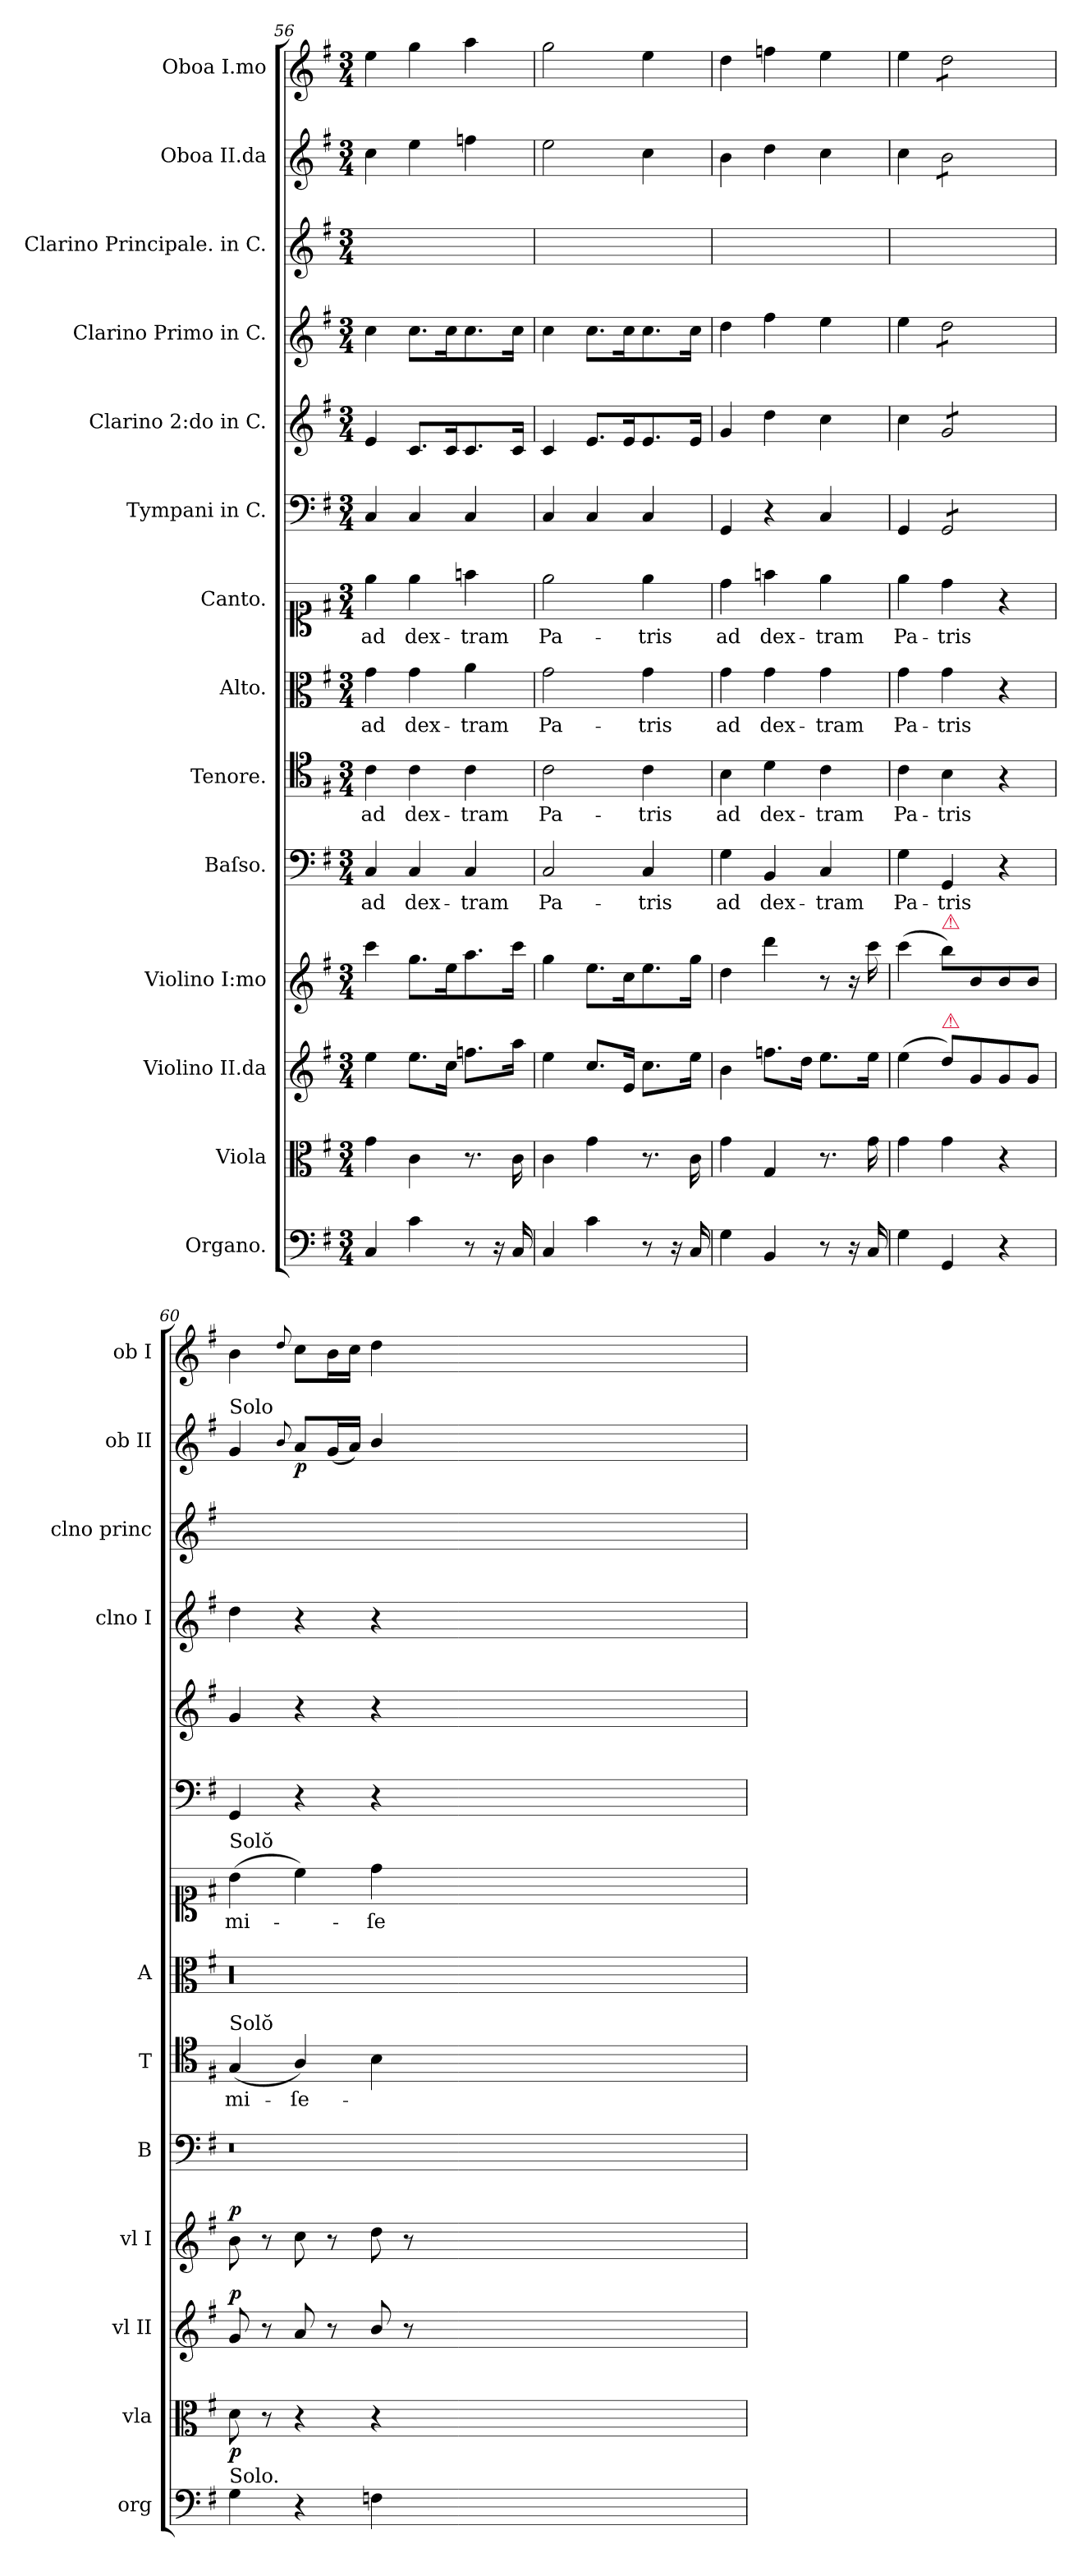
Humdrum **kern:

**kern	**dynam	**kern	**dynam	**kern	**dynam	**kern	**dynam	**kern	**text	**kern	**text	**kern	**text	**kern	**text	**kern	**kern	**kern	**kern	**kern	**dynam	**kern	**dynam
*part14	*part14	*part13	*part13	*part12	*part12	*part11	*part11	*part10	*part10	*part9	*part9	*part8	*part8	*part7	*part7	*part6	*part5	*part4	*part3	*part2	*part2	*part1	*part1
*staff14	*staff14	*staff13	*staff13	*staff12	*staff12	*staff11	*staff11	*staff10	*staff10	*staff9	*staff9	*staff8	*staff8	*staff7	*staff7	*staff6	*staff5	*staff4	*staff3	*staff2	*staff2	*staff1	*staff1
*I"Organo.	*	*I"Viola	*	*I"Violino II.da	*	*I"Violino I:mo	*	*I"Baſso.	*	*I"Tenore.	*	*I"Alto.	*	*I"Canto.	*	*I"Tympani in C.	*I"Clarino 2:do in C.	*I"Clarino Primo in C.	*I"Clarino Principale. in C.	*I"Oboa II.da	*	*I"Oboa I.mo	*
*I'org	*	*I'vla	*	*I'vl II	*	*I'vl I	*	*I'B	*	*I'T	*	*I'A	*	*	*	*	*	*I'clno I	*I'clno princ	*I'ob II	*	*I'ob I	*
*clefF4	*	*clefC3	*	*clefG2	*	*clefG2	*	*clefF4	*	*clefC4	*	*clefC3	*	*clefC1	*	*clefF4	*clefG2	*clefG2	*clefG2	*clefG2	*	*clefG2	*
*k[f#]	*	*k[f#]	*	*k[f#]	*	*k[f#]	*	*k[f#]	*	*k[f#]	*	*k[f#]	*	*k[f#]	*	*k[f#]	*k[f#]	*k[f#]	*k[f#]	*k[f#]	*	*k[f#]	*
*e:	*	*e:	*	*e:	*	*e:	*	*e:	*	*e:	*	*e:	*	*e:	*	*e:	*e:	*e:	*e:	*e:	*	*e:	*
*M3/4	*	*M3/4	*	*M3/4	*	*M3/4	*	*M3/4	*	*M3/4	*	*M3/4	*	*M3/4	*	*M3/4	*M3/4	*M3/4	*M3/4	*M3/4	*	*M3/4	*
=56	=56	=56	=56	=56	=56	=56	=56	=56	=56	=56	=56	=56	=56	=56	=56	=56	=56	=56	=56	=56	=56	=56	=56
4C/	.	4g\	.	4ee\	.	4ccc\	.	4C/	ad	4c\	ad	4g\	ad	4ee\	ad	4C/	4e/	4cc\	2.ryy	4cc\	.	4ee\	.
4c\	.	4c\	.	8.ee\L	.	8.gg\L	.	4C/	dex-	4c\	dex-	4g\	dex-	4ee\	dex-	4C/	8.c/L	8.cc\L	.	4ee\	.	4gg\	.
.	.	.	.	16cc\Jk	.	16ee\K	.	.	.	.	.	.	.	.	.	.	16c/K	16cc\K	.	.	.	.	.
8r	.	8.r	.	8.ffn\L	.	8.aa\	.	4C/	-tram	4c\	-tram	4a\	-tram	4ffn\	-tram	4C/	8.c/	8.cc\	.	4ffn\	.	4aa\	.
16r	.	.	.	.	.	.	.	.	.	.	.	.	.	.	.	.	.	.	.	.	.	.	.
16C/	.	16c\	.	16aa\Jk	.	16ccc\Jk	.	.	.	.	.	.	.	.	.	.	16c/Jk	16cc\Jk	.	.	.	.	.
=57	=57	=57	=57	=57	=57	=57	=57	=57	=57	=57	=57	=57	=57	=57	=57	=57	=57	=57	=57	=57	=57	=57	=57
4C/	.	4c\	.	4ee\	.	4gg\	.	2C/	Pa-	2c\	Pa-	2g\	Pa-	2ee\	Pa-	4C/	4c/	4cc\	2.ryy	2ee\	.	2gg\	.
4c\	.	4g\	.	8.cc/L	.	8.ee\L	.	.	.	.	.	.	.	.	.	4C/	8.e/L	8.cc\L	.	.	.	.	.
.	.	.	.	16e/Jk	.	16cc\K	.	.	.	.	.	.	.	.	.	.	16e/K	16cc\K	.	.	.	.	.
8r	.	8.r	.	8.cc\L	.	8.ee\	.	4C/	-tris	4c\	-tris	4g\	-tris	4ee\	-tris	4C/	8.e/	8.cc\	.	4cc\	.	4ee\	.
16r	.	.	.	.	.	.	.	.	.	.	.	.	.	.	.	.	.	.	.	.	.	.	.
16C/	.	16c\	.	16ee\Jk	.	16gg\Jk	.	.	.	.	.	.	.	.	.	.	16e/Jk	16cc\Jk	.	.	.	.	.
=58	=58	=58	=58	=58	=58	=58	=58	=58	=58	=58	=58	=58	=58	=58	=58	=58	=58	=58	=58	=58	=58	=58	=58
4G\	.	4g\	.	4b\	.	4dd\	.	4G\	ad	4B\	ad	4g\	ad	4dd\	ad	4GG/	4g/	4dd\	2.ryy	4b\	.	4dd\	.
4BB/	.	4G/	.	8.ffn\L	.	4ddd\	.	4BB/	dex-	4d\	dex-	4g\	dex-	4ffn\	dex-	4r	4dd\	4ff#\	.	4dd\	.	4ffn\	.
.	.	.	.	16dd\Jk	.	.	.	.	.	.	.	.	.	.	.	.	.	.	.	.	.	.	.
8r	.	8.r	.	8.ee\L	.	8r	.	4C/	-tram	4c\	-tram	4g\	-tram	4ee\	-tram	4C/	4cc\	4ee\	.	4cc\	.	4ee\	.
16r	.	.	.	.	.	16r	.	.	.	.	.	.	.	.	.	.	.	.	.	.	.	.	.
16C/	.	16g\	.	16ee\Jk	.	16ccc\	.	.	.	.	.	.	.	.	.	.	.	.	.	.	.	.	.
=59	=59	=59	=59	=59	=59	=59	=59	=59	=59	=59	=59	=59	=59	=59	=59	=59	=59	=59	=59	=59	=59	=59	=59
4G\	.	4g\	.	(4ee\	.	(4ccc\	.	4G\	Pa-	4c\	Pa-	4g\	Pa-	4ee\	Pa-	4GG/	4cc\	4ee\	2.ryy	4cc\	.	4ee\	.
!	!	!	!	!	!	!	!	!	!	!	!	!	!	!	!	!	!	!	!	!LO:TX:a:t=....	!	!	!
!	!	!	!	!	!	!LO:TX:a:color=crimson:t=⚠	!	!	!	!	!	!	!	!	!	!	!	!	!	!	!	!	!
!	!	!	!	!LO:TX:a:color=crimson:t=⚠	!	!	!	!	!	!	!	!	!	!	!	!	!	!	!	!	!	!	!
*	*	*	*	*	*	*	*	*	*	*	*	*	*	*	*	*tremolo	*	*	*	*	*	*	*
*	*	*	*	*	*	*	*	*	*	*	*	*	*	*	*	*	*tremolo	*	*	*	*	*	*
*	*	*	*	*	*	*	*	*	*	*	*	*	*	*	*	*	*	*tremolo	*	*	*	*	*
*	*	*	*	*	*	*	*	*	*	*	*	*	*	*	*	*	*	*	*	*tremolo	*	*	*
*	*	*	*	*	*	*	*	*	*	*	*	*	*	*	*	*	*	*	*	*	*	*tremolo	*
4GG/	.	4g\	.	8dd\L)	.	8bb\L)	.	4GG/	-tris	4B\	-tris	4g\	-tris	4dd\	-tris	8GG/L	8g/L	8dd\L	.	8b\L	.	8dd\L	.
.	.	.	.	8g/	.	8b/	.	.	.	.	.	.	.	.	.	8GG/	8g/	8dd\	.	8b\	.	8dd\	.
4r	.	4r	.	8g/	.	8b/	.	4r	.	4r	.	4r	.	4r	.	8GG/	8g/	8dd\	.	8b\	.	8dd\	.
.	.	.	.	8g/J	.	8b/J	.	.	.	.	.	.	.	.	.	8GG/J	8g/J	8dd\J	.	8b\J	.	8dd\J	.
*	*	*	*	*	*	*	*	*	*	*	*	*	*	*	*	*	*	*	*	*	*	*Xtremolo	*
*	*	*	*	*	*	*	*	*	*	*	*	*	*	*	*	*	*	*	*	*Xtremolo	*	*	*
*	*	*	*	*	*	*	*	*	*	*	*	*	*	*	*	*	*	*Xtremolo	*	*	*	*	*
*	*	*	*	*	*	*	*	*	*	*	*	*	*	*	*	*	*Xtremolo	*	*	*	*	*	*
*	*	*	*	*	*	*	*	*	*	*	*	*	*	*	*	*Xtremolo	*	*	*	*	*	*	*
=60	=60	=60	=60	=60	=60	=60	=60	=60	=60	=60	=60	=60	=60	=60	=60	=60	=60	=60	=60	=60	=60	=60	=60
!	!	!	!	!	!	!	!	!	!	!	!	!	!	!	!	!	!	!	!	!	!	!LO:TX:a:t=Solo	!
!	!	!	!	!	!	!	!	!	!	!	!	!	!	!	!	!	!	!	!	!LO:TX:a:t=Solo	!	!	!
!	!	!	!	!	!	!	!	!	!	!	!	!	!	!LO:TX:a:t=Solŏ	!	!	!	!	!	!	!	!	!
!	!	!	!	!	!	!	!	!	!	!LO:TX:a:t=Solŏ	!	!	!	!	!	!	!	!	!	!	!	!	!
!LO:TX:a:t=Solo.	!	!	!	!	!	!	!	!	!	!	!	!	!	!	!	!	!	!	!	!	!	!	!
!	!	!	!LO:DY:b	!	!LO:DY:a	!	!LO:DY:a	!LO:N:vis=0	!	!	!	!LO:N:vis=00	!	!	!	!	!	!	!	!	!	!	!
*	*	*	*	*	*	*	*	*	*	*	*	*	*	*	*	*	*	*	*	*	*	*^	*
4G\	po.	8d\	p	8g/	p	8b\	p	1.r	.	(4G/	mi-	0.r	.	(4b\	mi-	4GG/	4g/	4dd\	2.ryy	4g/	.	4b\	8ryy	.
.	.	8r	.	8r	.	8r	.	.	.	.	.	.	.	.	.	.	.	.	.	.	.	.	1ryy	po.
.	.	.	.	.	.	.	.	.	.	.	.	.	.	.	.	.	.	.	.	8qqb/	.	8qqdd/	.	.
4r	.	4r	.	8a/	.	8cc\	.	.	.	4A/)	-ſe-	.	.	4cc\)	.	4r	4r	4r	.	8a/L	p	8cc\L	.	.
.	.	.	.	8r	.	8r	.	.	.	.	.	.	.	.	.	.	.	.	.	(16g/L	.	16b\L	.	.
.	.	.	.	.	.	.	.	.	.	.	.	.	.	.	.	.	.	.	.	16a/JJ)	.	16cc\JJ	.	.
4Fn\	.	4r	.	8b/	.	8dd\	.	.	.	4B\	.	.	.	4dd\	-ſe-	4r	4r	4r	.	4b/	.	4dd\	.	.
.	.	.	.	8r	.	8r	.	.	.	.	.	.	.	.	.	.	.	.	.	.	.	.	.	.
0ryy	.	0ryy	.	0ryy	.	0ryy	.	.	.	0ryy	.	.	.	0ryy	.	0ryy	0ryy	0ryy	0ryy	0ryy	.	0ryy	.	.
.	.	.	.	.	.	.	.	.	.	.	.	.	.	.	.	.	.	.	.	.	.	.	1...ryy	.
.	.	.	.	.	.	.	.	1.ryy	.	.	.	.	.	.	.	.	.	.	.	.	.	.	.	.
4ryy	.	4ryy	.	4ryy	.	4ryy	.	.	.	4ryy	.	.	.	4ryy	.	4ryy	4ryy	4ryy	4ryy	4ryy	.	4ryy	.	.
*	*	*	*	*	*	*	*	*	*	*	*	*	*	*	*	*	*	*	*	*	*	*v	*v	*
=	=	=	=	=	=	=	=	=	=	=	=	=	=	=	=	=	=	=	=	=	=	=	=
*-	*-	*-	*-	*-	*-	*-	*-	*-	*-	*-	*-	*-	*-	*-	*-	*-	*-	*-	*-	*-	*-	*-	*-
